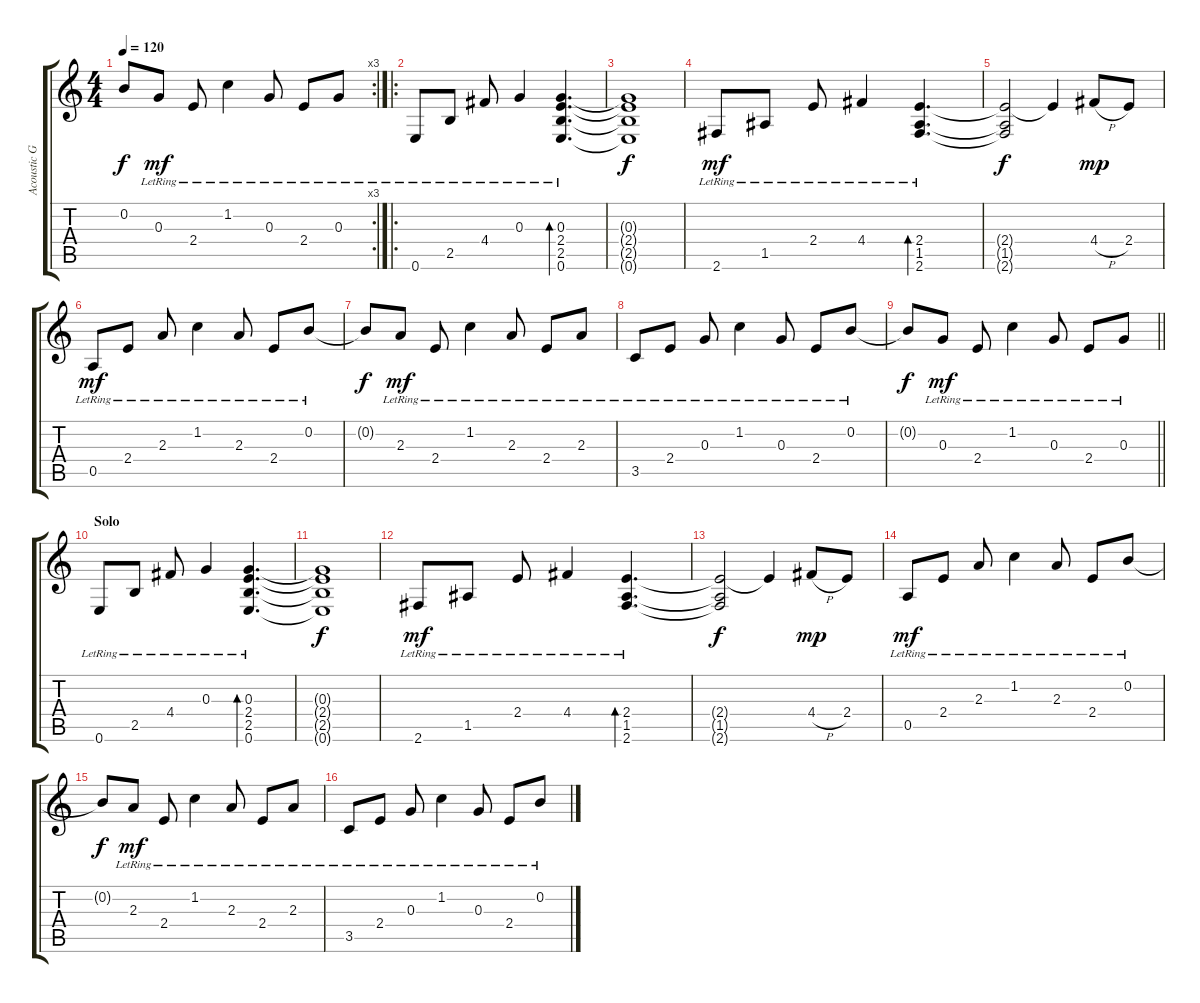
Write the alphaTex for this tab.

\track ("Acoustic Guitar" "Acoustic G") {instrument acousticguitarsteel}
\staff {score tabs}
\tuning (E4 B3 G3 D3 A2 E2) {hide}
\rc 3
\ts (4 4)
\tempo 120
\clef g2
\ks c
0.2{t}.8{dy f} 0.3{lr}.8{dy mf} 2.4{lr}.8 1.2{lr}.4 0.3{lr}.8 2.4{lr}.8 0.3{lr}.8 |
\ro
0.6{lr}.8 2.5{lr}.8 4.4{lr}.8 0.3{lr}.4 (0.3{lr} 2.4{lr} 2.5{lr} 0.6{lr}).4{d bd 240} |
(0.3{t} 2.4{t} 2.5{t} 0.6{t}).1{dy f} |
2.6{lr}.8{dy mf} 1.5{lr}.8 2.4{lr}.8 4.4{lr}.4 (2.4{lr} 1.5{lr} 2.6{lr}).4{d bd 240} |
(2.4{t} 1.5{t} 2.6{t}).2{dy f} 2.4{t}.4 4.4{h}.8{dy mp} 2.4.8 |
0.5{lr}.8{dy mf} 2.4{lr}.8 2.3{lr}.8 1.2{lr}.4 2.3{lr}.8 2.4{lr}.8 0.2{lr}.8 |
0.2{t}.8{dy f} 2.3{lr}.8{dy mf} 2.4{lr}.8 1.2{lr}.4 2.3{lr}.8 2.4{lr}.8 2.3{lr}.8 |
3.5{lr}.8 2.4{lr}.8 0.3{lr}.8 1.2{lr}.4 0.3{lr}.8 2.4{lr}.8 0.2{lr}.8 |
\barLineRight lightlight
0.2{t}.8{dy f} 0.3{lr}.8{dy mf} 2.4{lr}.8 1.2{lr}.4 0.3{lr}.8 2.4{lr}.8 0.3{lr}.8 |
\section ("" "Solo")
0.6{lr}.8 2.5{lr}.8 4.4{lr}.8 0.3{lr}.4 (0.3{lr} 2.4{lr} 2.5{lr} 0.6{lr}).4{d bd 240} |
(0.3{t} 2.4{t} 2.5{t} 0.6{t}).1{dy f} |
2.6{lr}.8{dy mf} 1.5{lr}.8 2.4{lr}.8 4.4{lr}.4 (2.4{lr} 1.5{lr} 2.6{lr}).4{d bd 240} |
(2.4{t} 1.5{t} 2.6{t}).2{dy f} 2.4{t}.4 4.4{h}.8{dy mp} 2.4.8 |
0.5{lr}.8{dy mf} 2.4{lr}.8 2.3{lr}.8 1.2{lr}.4 2.3{lr}.8 2.4{lr}.8 0.2{lr}.8 |
0.2{t}.8{dy f} 2.3{lr}.8{dy mf} 2.4{lr}.8 1.2{lr}.4 2.3{lr}.8 2.4{lr}.8 2.3{lr}.8 |
3.5{lr}.8 2.4{lr}.8 0.3{lr}.8 1.2{lr}.4 0.3{lr}.8 2.4{lr}.8 0.2{lr}.8
